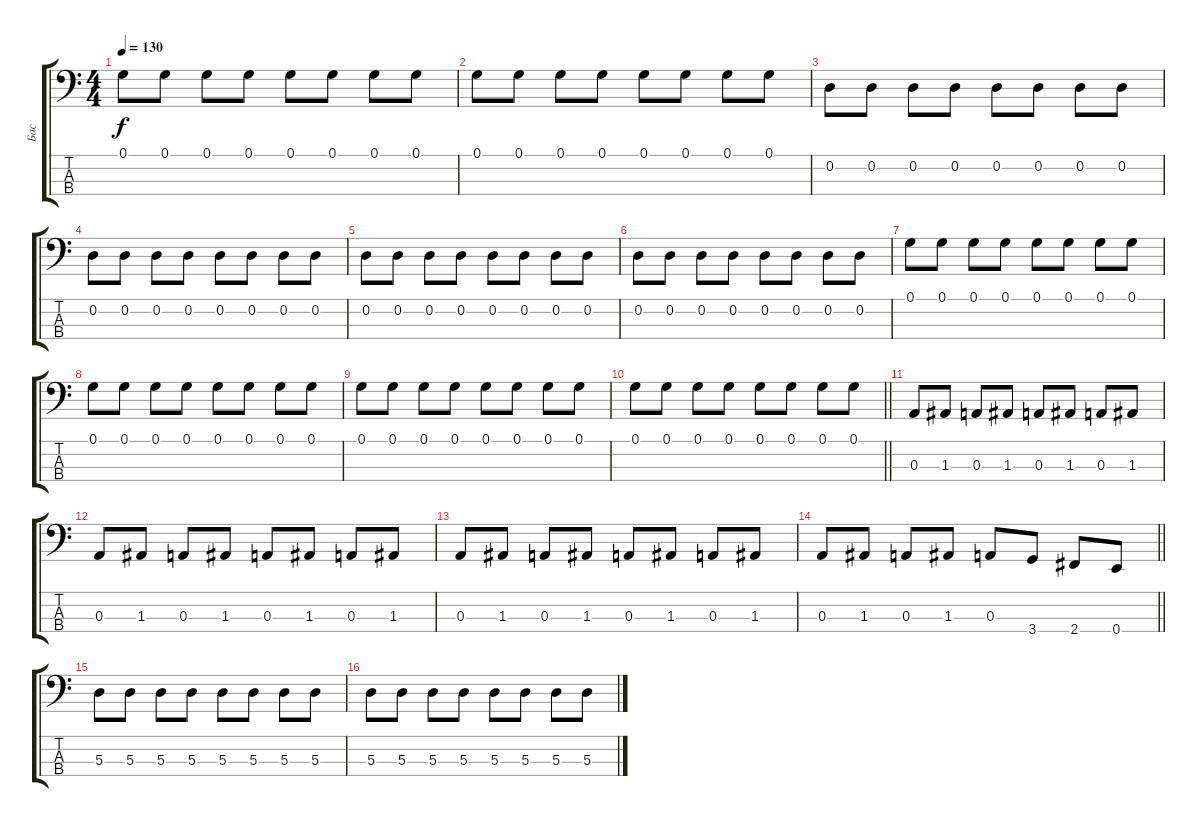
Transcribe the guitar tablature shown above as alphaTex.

\track ("Бас" "Бас") {instrument electricbassfinger}
\staff {score tabs}
\tuning (G2 D2 A1 E1) {hide}
\ts (4 4)
\tempo 130
\clef f4
\ks c
0.1.8{dy f} 0.1.8 0.1.8 0.1.8 0.1.8 0.1.8 0.1.8 0.1.8 |
0.1.8 0.1.8 0.1.8 0.1.8 0.1.8 0.1.8 0.1.8 0.1.8 |
0.2.8 0.2.8 0.2.8 0.2.8 0.2.8 0.2.8 0.2.8 0.2.8 |
0.2.8 0.2.8 0.2.8 0.2.8 0.2.8 0.2.8 0.2.8 0.2.8 |
0.2.8 0.2.8 0.2.8 0.2.8 0.2.8 0.2.8 0.2.8 0.2.8 |
0.2.8 0.2.8 0.2.8 0.2.8 0.2.8 0.2.8 0.2.8 0.2.8 |
0.1.8 0.1.8 0.1.8 0.1.8 0.1.8 0.1.8 0.1.8 0.1.8 |
0.1.8 0.1.8 0.1.8 0.1.8 0.1.8 0.1.8 0.1.8 0.1.8 |
0.1.8 0.1.8 0.1.8 0.1.8 0.1.8 0.1.8 0.1.8 0.1.8 |
\barLineRight lightlight
0.1.8 0.1.8 0.1.8 0.1.8 0.1.8 0.1.8 0.1.8 0.1.8 |
0.3.8 1.3.8 0.3.8 1.3.8 0.3.8 1.3.8 0.3.8 1.3.8 |
0.3.8 1.3.8 0.3.8 1.3.8 0.3.8 1.3.8 0.3.8 1.3.8 |
0.3.8 1.3.8 0.3.8 1.3.8 0.3.8 1.3.8 0.3.8 1.3.8 |
\barLineRight lightlight
0.3.8 1.3.8 0.3.8 1.3.8 0.3.8 3.4.8 2.4.8 0.4.8 |
5.3.8 5.3.8 5.3.8 5.3.8 5.3.8 5.3.8 5.3.8 5.3.8 |
5.3.8 5.3.8 5.3.8 5.3.8 5.3.8 5.3.8 5.3.8 5.3.8
